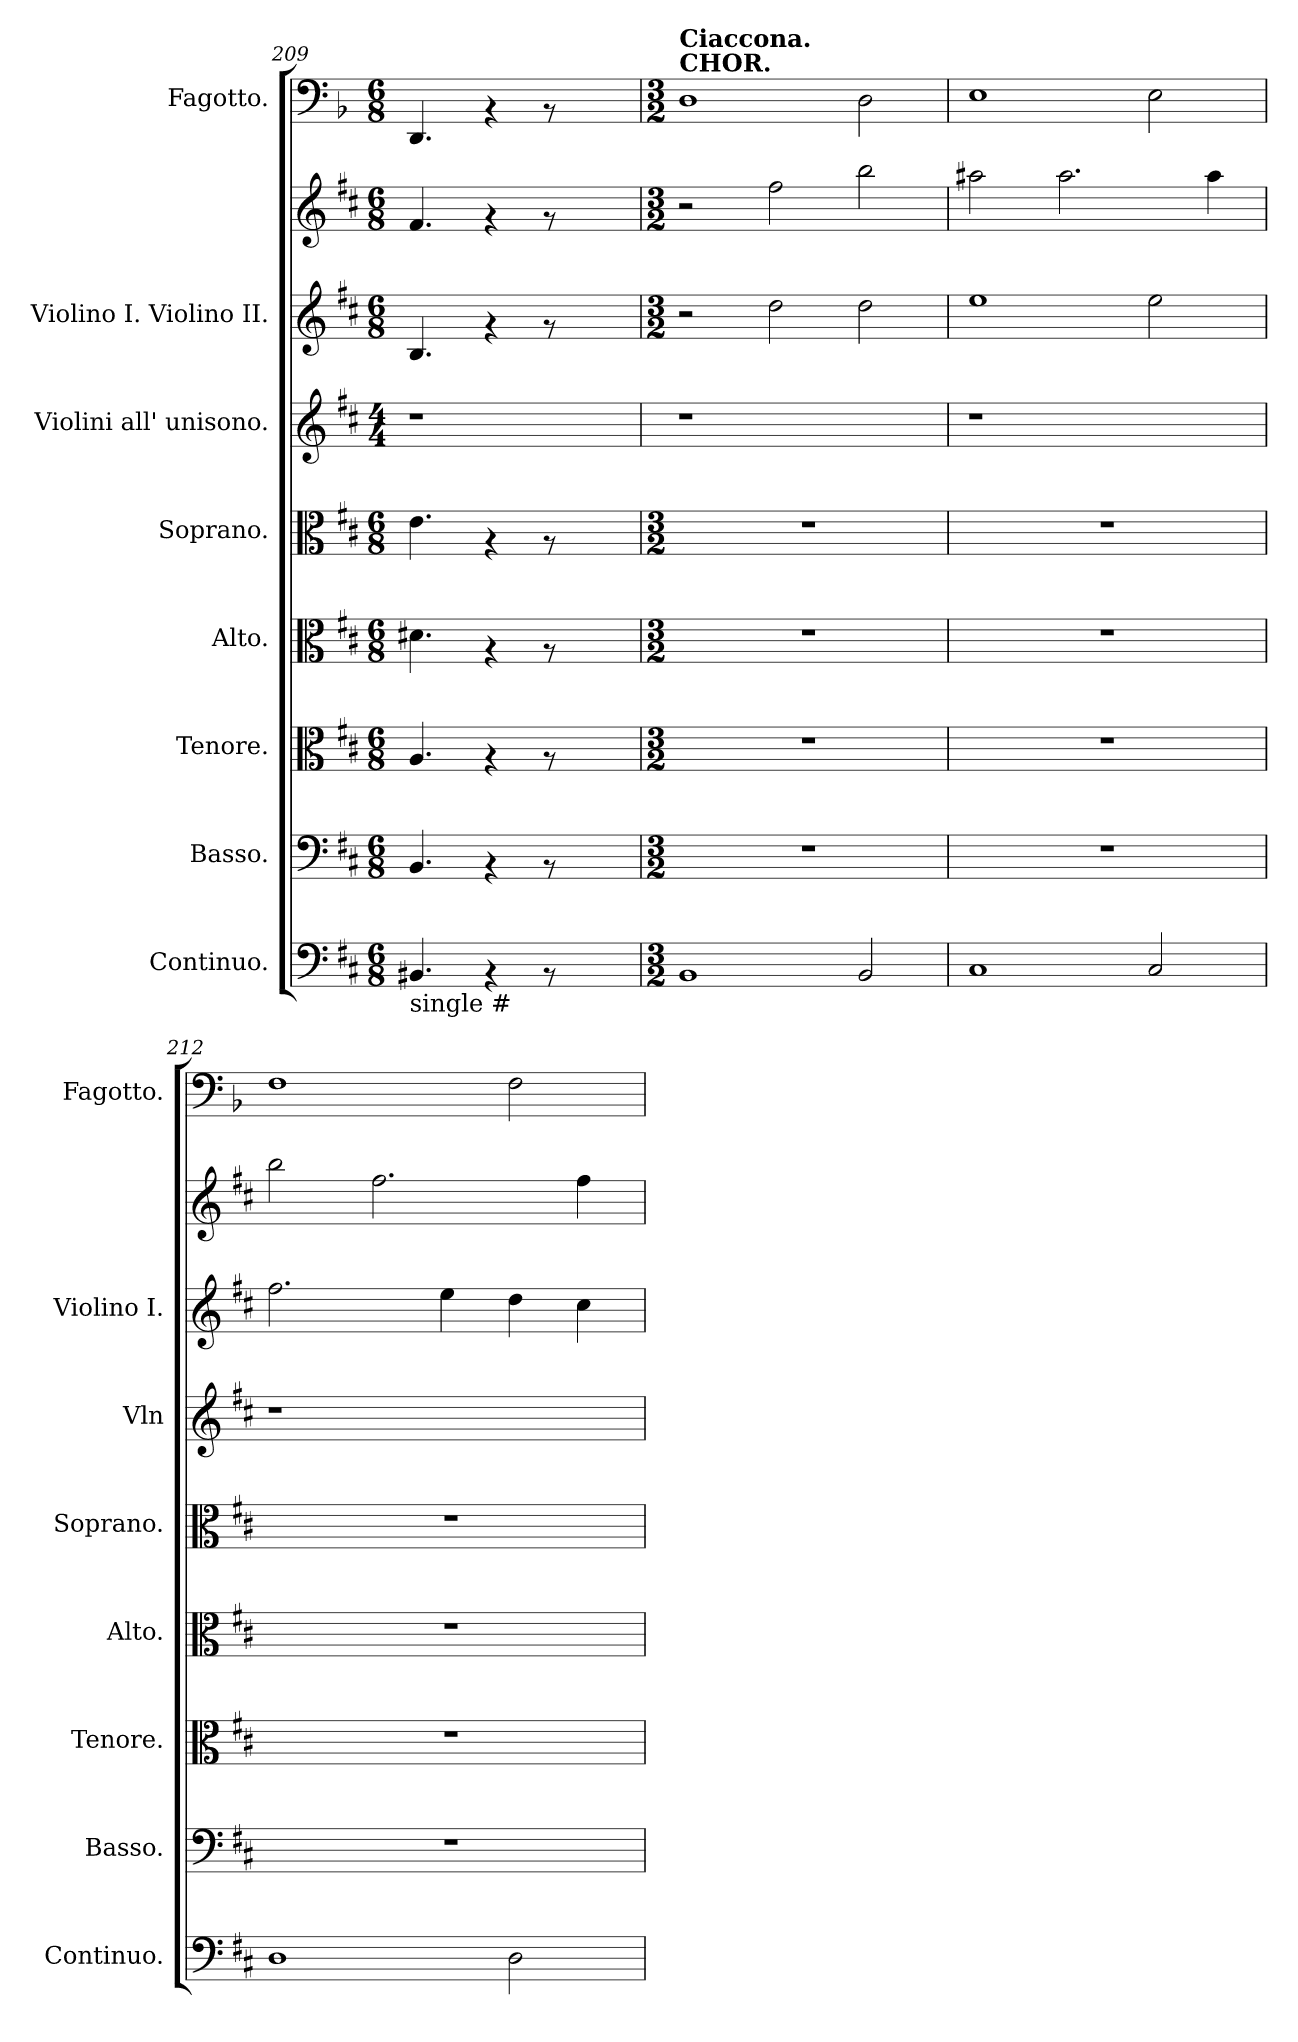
**kern	**kern	**kern	**kern	**kern	**kern	**kern	**kern	**kern
*part8	*part7	*part6	*part5	*part4	*part3	*part2	*part2	*part1
*staff9	*staff8	*staff7	*staff6	*staff5	*staff4	*staff3	*staff2	*staff1
*I"Continuo.	*I"Basso.	*I"Tenore.	*I"Alto.	*I"Soprano.	*I"Violini all' unisono.	*I"Violino I. Violino II.	*	*I"Fagotto.
*I'Continuo.	*I'Basso.	*I'Tenore.	*I'Alto.	*I'Soprano.	*I'Vln	*I'Violino I.	*	*I'Fagotto.
*clefF4	*clefF4	*clefC3	*clefC3	*clefC3	*clefG2	*clefG2	*clefG2	*clefF4
*	*	*	*	*	*	*	*	*ITrd2c3
*k[f#c#]	*k[f#c#]	*k[f#c#]	*k[f#c#]	*k[f#c#]	*k[f#c#]	*k[f#c#]	*k[f#c#]	*k[f#c#]
*D:	*D:	*D:	*D:	*D:	*D:	*D:	*D:	*D:
*M6/8	*M6/8	*M6/8	*M6/8	*M6/8	*M4/4	*M6/8	*M6/8	*M6/8
=209	=209	=209	=209	=209	=209	=209	=209	=209
!LO:TX:b:t=single #	!	!	!	!	!	!	!	!
4.BB#/	4.BB/	4.A/	4.d#X\	4.e\	1r	4.B/	4.f#/	4.BBB/
4rAA	4rAA	4rG	4rG	4rG	.	4rf	4rf	4rAA
8rAA	8rAA	8rG	8rG	8rG	.	8rf	8rf	8rAA
4ryy	4ryy	4ryy	4ryy	4ryy	.	4ryy	4ryy	4ryy
!!LO:PB:g=z
=210!	=210!	=210!	=210!	=210!	=210!	=210!	=210!	=210!
*M3/2	*M3/2	*M3/2	*M3/2	*M3/2	*	*M3/2	*M3/2	*M3/2
!	!	!	!	!	!	!	!	!LO:TX:a:B:t=CHOR.
!	!	!	!	!	!	!	!	!LO:TX:a:B:t=Ciaccona.
1BB	1.r	1.r	1.r	1.r	1r	2r	2r	1BB
.	.	.	.	.	.	2dd\	2ff#\	.
2BB/	.	.	.	.	2ryy	2dd\	2bb\	2BB\
=211!	=211!	=211!	=211!	=211!	=211!	=211!	=211!	=211!
1C#	1.r	1.r	1.r	1.r	1r	1ee	2aa#X\	1C#
.	.	.	.	.	.	.	2.aa#\	.
2C#/	.	.	.	.	2ryy	2ee\	.	2C#\
.	.	.	.	.	.	.	4aa#\	.
=212!	=212!	=212!	=212!	=212!	=212!	=212!	=212!	=212!
1D	1.r	1.r	1.r	1.r	1r	2.ff#\	2bb\	1D
.	.	.	.	.	.	.	2.ff#\	.
.	.	.	.	.	.	4ee\	.	.
2D\	.	.	.	.	2ryy	4dd\	.	2D\
.	.	.	.	.	.	4cc#\	4ff#\	.
=!	=!	=!	=!	=!	=!	=!	=!	=!
*-	*-	*-	*-	*-	*-	*-	*-	*-
